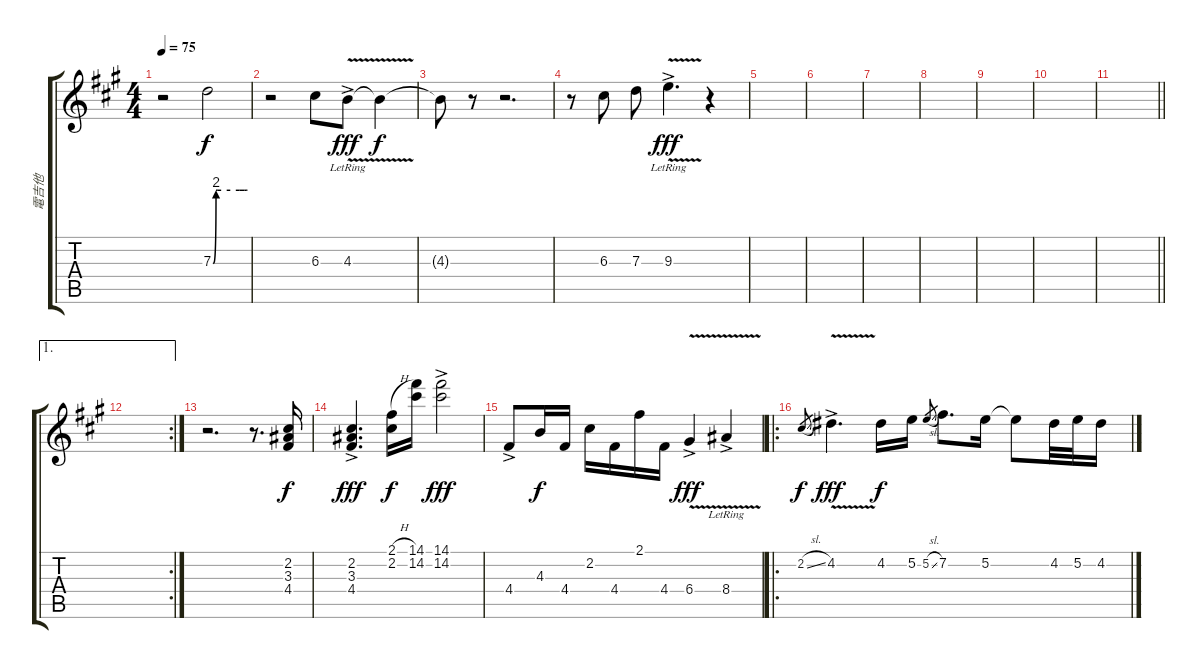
\track ("電吉他" "電吉他") {instrument overdrivenguitar}
\staff {score tabs}
\tuning (E4 B3 G3 D3 A2 E2) {hide}
\ts (4 4)
\tempo 75
\clef g2
\ks a
r.2{dy f} 7.3{be (custom 0 0 5 8 8 8 14 8 30 8 46 8 55 8 58 8 60 8)}.2 |
r.2 6.3.8 4.3{v ac lr}.8{dy fff} 4.3{t}.4{dy f} |
4.3{t}.8 r.8 r.2{d} |
r.8 6.3.8 7.3.8 9.3{v ac lr}.4{d dy fff} r.4 |
|
|
|
|
|
|
\barLineRight lightlight
|
\ae 1
\rc 2
|
r.2{d} r.8{d} (2.2 3.3 4.4).16{dy f} |
(2.2{ac} 3.3{ac} 4.4{ac}).4{d dy fff} (2.1{h} 2.2).16{dy f} (14.1 14.2).16 (14.1{ac} 14.2{ac}).2{dy fff} |
4.4{ac}.8 4.3.16{dy f} 4.4.16 2.2.16 4.4.16 2.1.16 4.4.16 6.4{v ac}.4{dy fff} 8.4{v ac lr}.4 |
\ro
2.2{sl}.8{gr dy f} 4.2{v ac}.4{d dy fff} 4.2.16{dy f} 5.2.16 5.2{sl}.8{gr} 7.2.8{d} 5.2.16 5.2{t}.8 4.2.32 5.2.32 4.2.16
